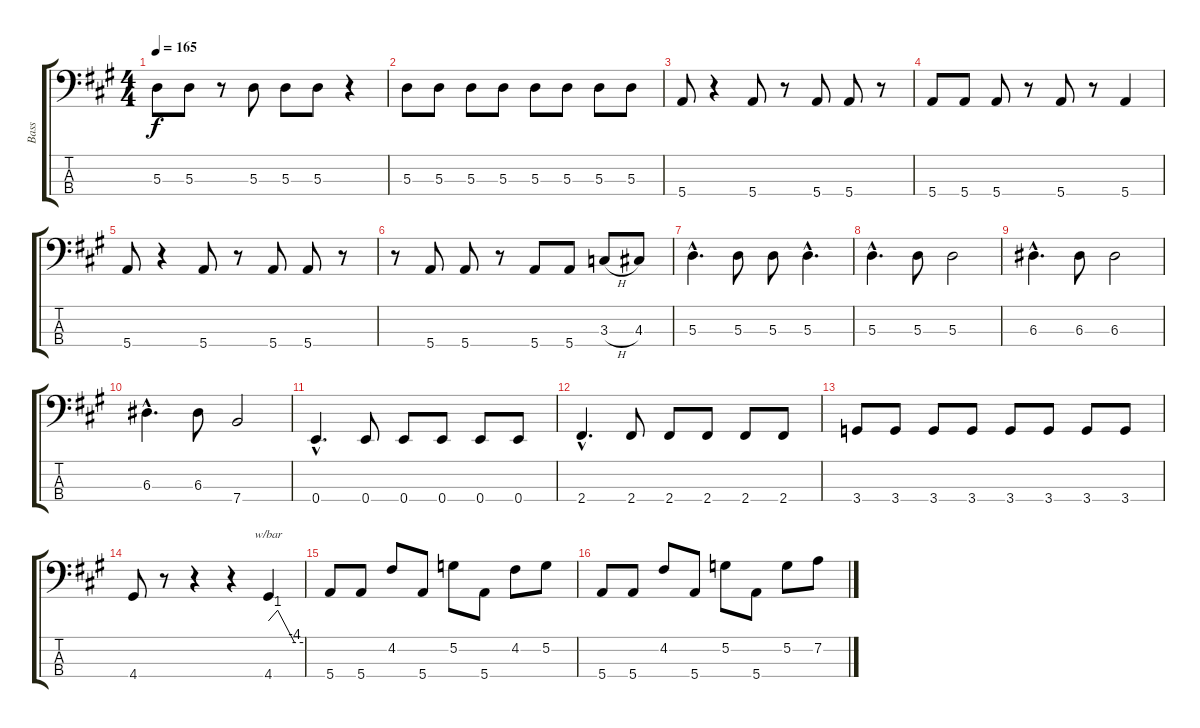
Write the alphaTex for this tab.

\track ("Bass" "Bass") {instrument synthbass1}
\staff {score tabs}
\tuning (G2 D2 A1 E1) {hide}
\ts (4 4)
\tempo 165
\clef f4
\ks a
5.3.8{dy f} 5.3.8 r.8 5.3.8 5.3.8 5.3.8 r.4 |
5.3.8 5.3.8 5.3.8 5.3.8 5.3.8 5.3.8 5.3.8 5.3.8 |
5.4.8 r.4 5.4.8 r.8 5.4.8 5.4.8 r.8 |
5.4.8 5.4.8 5.4.8 r.8 5.4.8 r.8 5.4.4 |
5.4.8 r.4 5.4.8 r.8 5.4.8 5.4.8 r.8 |
r.8 5.4.8 5.4.8 r.8 5.4.8 5.4.8 3.3{h}.8 4.3.8 |
5.3{hac}.4{d} 5.3.8 5.3.8 5.3{hac}.4{d} |
5.3{hac}.4{d} 5.3.8 5.3.2 |
6.3{hac}.4{d} 6.3.8 6.3.2 |
6.3{hac}.4{d} 6.3.8 7.4.2 |
0.4{hac}.4{d} 0.4.8 0.4.8 0.4.8 0.4.8 0.4.8 |
2.4{hac}.4{d} 2.4.8 2.4.8 2.4.8 2.4.8 2.4.8 |
3.4.8 3.4.8 3.4.8 3.4.8 3.4.8 3.4.8 3.4.8 3.4.8 |
4.4.8 r.8 r.4 r.4 4.4.4{tbe (custom default 0 0 16 4 45 -16 60 -16)} |
5.4.8 5.4.8 4.2.8 5.4.8 5.2.8 5.4.8 4.2.8 5.2.8 |
5.4.8 5.4.8 4.2.8 5.4.8 5.2.8 5.4.8 5.2.8 7.2.8
